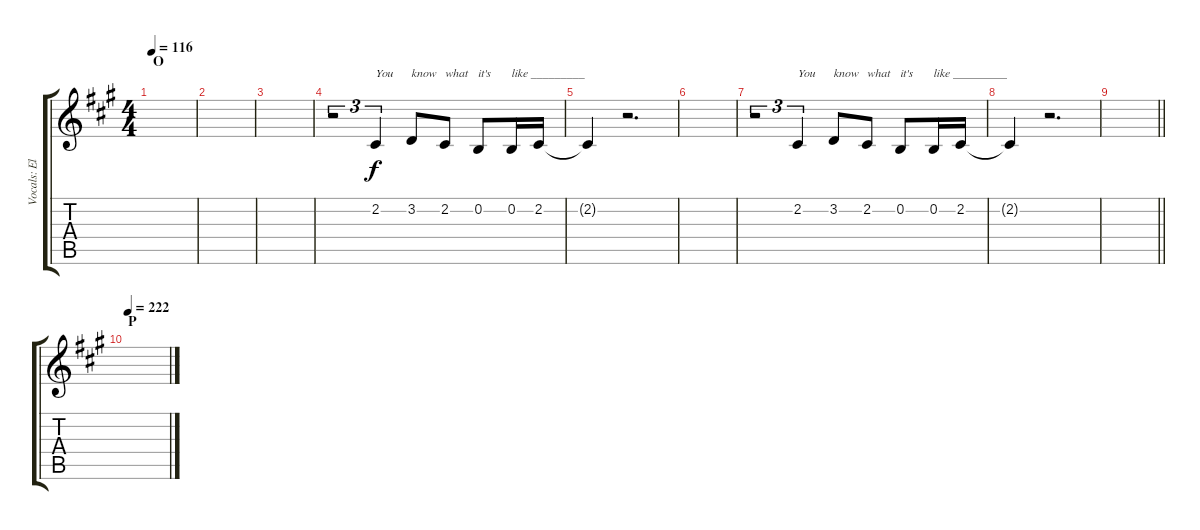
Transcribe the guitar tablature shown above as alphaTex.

\track ("Vocals: Ellen" "Vocals: El") {instrument choiraahs}
\staff {score tabs}
\tuning (E4 B3 G3 D3 A2 E2) {hide}
\ts (4 4)
\section ("" "O")
\tempo 116
\clef g2
\ks a
|
|
|
r.2{tu (3 2)} 2.2.4{tu (3 2) txt "You"} 3.2.8{txt "know"} 2.2.8{txt "what"} 0.2.8{txt "it's"} 0.2.16{txt "like _________"} 2.2.16 |
2.2{t}.4 r.2{d} |
|
r.2{tu (3 2)} 2.2.4{tu (3 2) txt "You"} 3.2.8{txt "know"} 2.2.8{txt "what"} 0.2.8{txt "it's"} 0.2.16{txt "like _________"} 2.2.16 |
2.2{t}.4 r.2{d} |
\barLineRight lightlight
|
\section ("" "P")
\tempo (222 0.03125)
